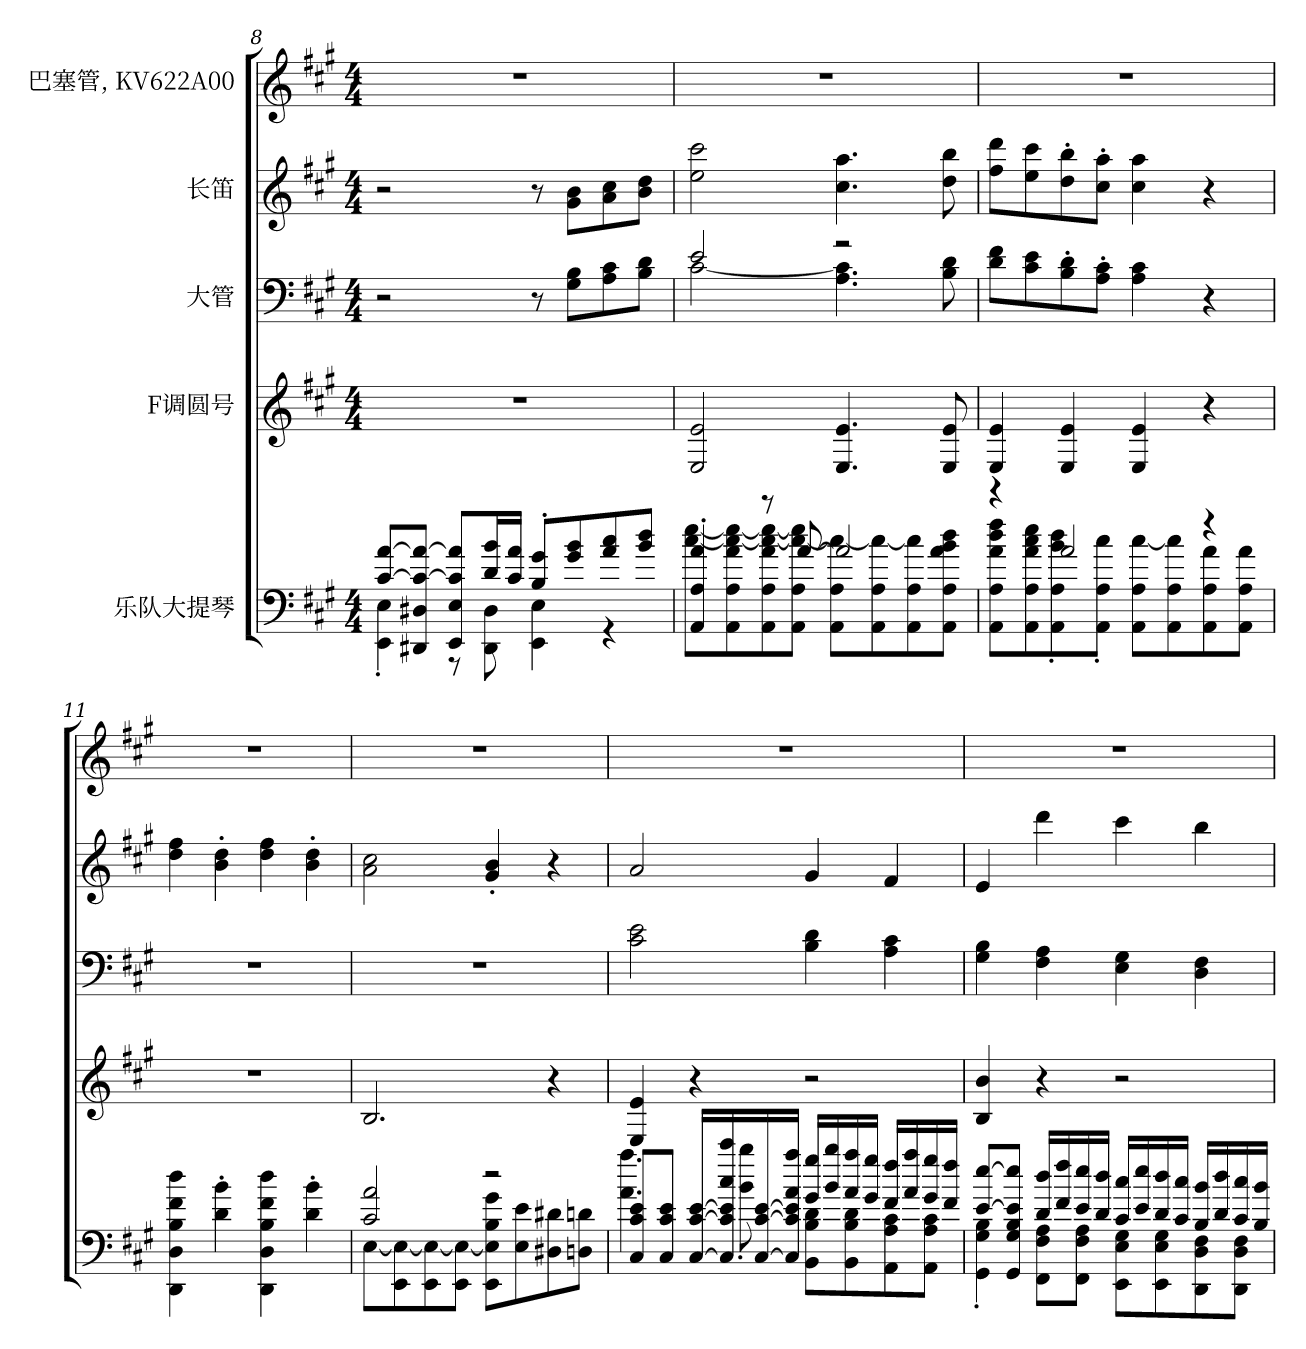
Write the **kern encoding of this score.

**kern	**kern	**kern	**kern	**kern
*part5	*part4	*part3	*part2	*part1
*staff5	*staff4	*staff3	*staff2	*staff1
*I"乐队大提琴	*I"F调圆号	*I"大管	*I"长笛	*I"巴塞管, KV622A00
*clefF4	*clefG2	*clefF4	*clefG2	*clefG2
*	*ITrd4c7	*	*	*ITrd1c2
*k[f#c#g#]	*k[f#c#]	*k[f#c#g#]	*k[f#c#g#]	*k[f#]
*M4/4	*M4/4	*M4/4	*M4/4	*M4/4
=8	=8	=8	=8	=8
*^	*	*	*	*
[8c#/ [8a/L	4EE\' 4E\'	1r	2r	2r	1r
8DD#X/ 8D#X/ 8c#/_ 8a/_J	.	.	.	.	.
8EE/ 8E/ 8c#/] 8a/]L	8r	.	.	.	.
16d/ 16b/L	8DD#\ 8D#\	.	.	.	.
16c#/ 16a/JJ	.	.	.	.	.
8B/' 8g#/'L	4EE\ 4E\	.	8r	8r	.
8g#/ 8b/	.	.	8G#\ 8B\L	8g#\ 8b\L	.
8a/ 8cc#/	4r	.	8A\ 8c#\	8a\ 8cc#\	.
8b/ 8dd/J	.	.	8B\ 8d\J	8b\ 8dd\J	.
!!LO:LB:g=z
=9	=9	=9	=9	=9	=9
*	*	*	*^	*	*
4AA/' 4A/' 4a/'	[8cc#\ [8ee\L	2AA/ 2A/	2e/	[2c#\	2ee\ 2ccc#\	1r
.	8AA\ 8A\ 8a\ 8cc#\_ 8ee\_	.	.	.	.	.
8r	8AA\ 8A\ 8a\ 8cc#\_ 8ee\_	.	.	.	.	.
[8a/	8AA\ 8A\ 8cc#\_ 8ee\]J	.	.	.	.	.
2a/]	8AA\ 8A\ 8cc#\_L	4.AA/ 4.A/	2r	4.A\ 4.c#\]	4.cc#\ 4.aa\	.
.	8AA\ 8A\ 8cc#\_	.	.	.	.	.
.	8AA\ 8A\ 8cc#\]	.	.	.	.	.
.	8AA\ 8A\ 8a\ 8b\ 8dd\J	8AA/ 8A/	.	8B\ 8d\	8dd\ 8bb\	.
*	*	*	*v	*v	*	*
=10	=10	=10	=10	=10	=10
4r	8AA\ 8A\ 8a\ 8dd\ 8ff#\L	4AA/ 4A/	8d\ 8f#\L	8ff#\ 8ddd\L	1r
.	8AA\ 8A\ 8a\ 8cc#\ 8ee\	.	8c#\ 8e\	8ee\ 8ccc#\	.
2a/	8AA\' 8A\' 8b\' 8dd\'	4AA/ 4A/	8B\' 8d\'	8dd\' 8bb\'	.
.	8AA\' 8A\' 8cc#\'J	.	8A\' 8c#\'J	8cc#\' 8aa\'J	.
.	8AA\ 8A\ [8cc#\L	4AA/ 4A/	4A\ 4c#\	4cc#\ 4aa\	.
.	8AA\ 8A\ 8cc#\]	.	.	.	.
4r	8AA\ 8A\ 8a\	4r	4r	4r	.
.	8AA\ 8A\ 8a\J	.	.	.	.
*v	*v	*	*	*	*
=11	=11	=11	=11	=11
4DD\ 4D\ 4B\ 4f#\ 4dd\	1r	1r	4dd\ 4ff#\	1r
4d\' 4b\'	.	.	4b\' 4dd\'	.
4DD\ 4D\ 4B\ 4f#\ 4dd\	.	.	4dd\ 4ff#\	.
4d\' 4b\'	.	.	4b\' 4dd\'	.
!!LO:PB:g=z
=12	=12	=12	=12	=12
*^	*	*	*	*
2c#/ 2a/	[8E\L	2.E/	1r	2a\ 2cc#\	1r
.	8EE\ 8E\_	.	.	.	.
.	8EE\ 8E\_	.	.	.	.
.	8EE\ 8E\_J	.	.	.	.
2r	8EE\ 8E\] 8B\ 8g#\L	.	.	4g#/' 4b/'	.
.	8E\ 8e\	.	.	.	.
.	8D#X\ 8d#X\	4r	.	4r	.
.	8Dn\ 8dn\J	.	.	.	.
=13	=13	=13	=13	=13	=13
8C#/ 8c#/ 8e/L	4.a\ 4.aa\	4AA/ 4A/	2c#\ 2e\	2a/	1r
8C#/ 8c#/ 8e/J	.	.	.	.	.
[16C#/ [16c#/ [16e/LL	.	4r	.	.	.
16C#/] 16c#/] 16e/] 16cc#/ 16ccc#/	.	.	.	.	.
[16C#/ [16c#/ [16e/	8b\' 8bb\'	.	.	.	.
16C#/] 16c#/] 16e/] 16a/ 16aa/JJ	.	.	.	.	.
16g#/ 16gg#/LL	8BB\ 8B\ 8d\L	2r	4B\ 4d\	4g#/	.
16b/ 16bb/	.	.	.	.	.
16a/ 16aa/	8BB\ 8B\ 8d\	.	.	.	.
16g#/ 16gg#/JJ	.	.	.	.	.
16f#/ 16ff#/LL	8AA\ 8A\ 8c#\	.	4A\ 4c#\	4f#/	.
16a/ 16aa/	.	.	.	.	.
16g#/ 16gg#/	8AA\ 8A\ 8c#\J	.	.	.	.
16f#/ 16ff#/JJ	.	.	.	.	.
!!LO:LB:g=z
=14	=14	=14	=14	=14	=14
[8e/ [8ee/L	4GG#\' 4G#\' 4B\'	4E/ 4e/	4G#\ 4B\	4e/	1r
8GG#/ 8G#/ 8B/ 8e/] 8ee/]J	.	.	.	.	.
16d/ 16dd/LL	8FF#\ 8F#\ 8A\L	4r	4F#\ 4A\	4ddd\	.
16f#/ 16ff#/	.	.	.	.	.
16e/ 16ee/	8FF#\ 8F#\ 8A\J	.	.	.	.
16d/ 16dd/JJ	.	.	.	.	.
16c#/ 16cc#/LL	8EE\ 8E\ 8G#\L	2r	4E\ 4G#\	4ccc#\	.
16e/ 16ee/	.	.	.	.	.
16d/ 16dd/	8EE\ 8E\ 8G#\	.	.	.	.
16c#/ 16cc#/JJ	.	.	.	.	.
16B/ 16b/LL	8DD\ 8D\ 8F#\	.	4D\ 4F#\	4bb\	.
16d/ 16dd/	.	.	.	.	.
16c#/ 16cc#/	8DD\ 8D\ 8F#\J	.	.	.	.
16B/ 16b/JJ	.	.	.	.	.
*v	*v	*	*	*	*
=	=	=	=	=
*-	*-	*-	*-	*-
